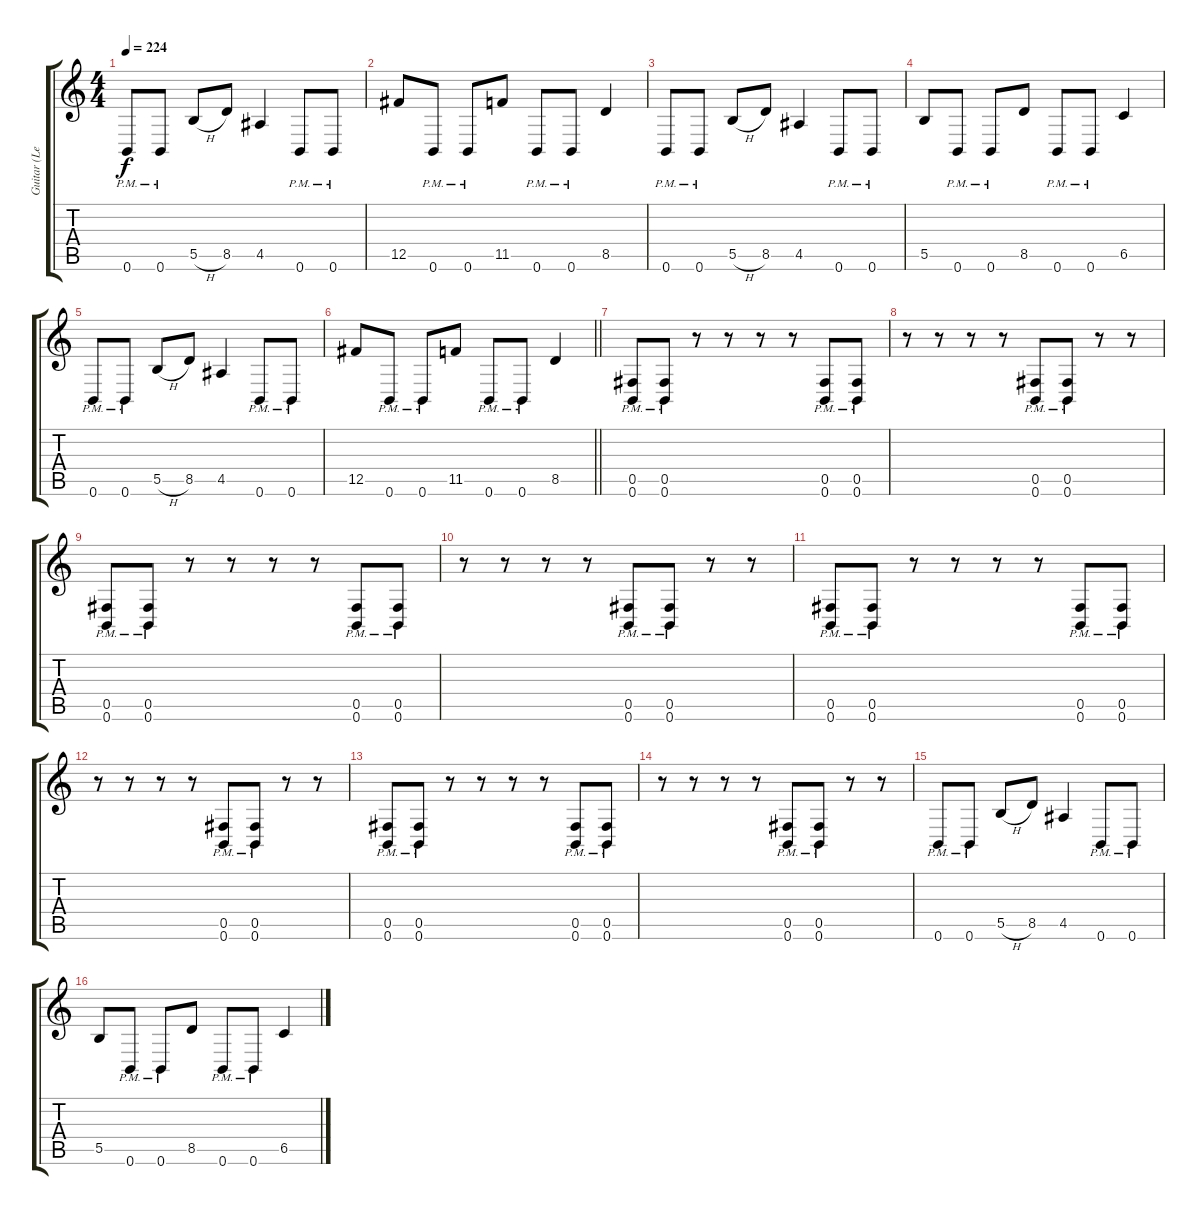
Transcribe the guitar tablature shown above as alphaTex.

\track ("Guitar (Left)" "Guitar (Le") {instrument distortionguitar}
\staff {score tabs}
\tuning (Db4 Ab3 E3 B2 Gb2 B1) {hide}
\ts (4 4)
\tempo 224
\clef g2
\ks c
0.6{pm}.8{dy f} 0.6{pm}.8 5.5{h}.8 8.5.8 4.5.4 0.6{pm}.8 0.6{pm}.8 |
12.5.8 0.6{pm}.8 0.6{pm}.8 11.5.8 0.6{pm}.8 0.6{pm}.8 8.5.4 |
0.6{pm}.8 0.6{pm}.8 5.5{h}.8 8.5.8 4.5.4 0.6{pm}.8 0.6{pm}.8 |
5.5.8 0.6{pm}.8 0.6{pm}.8 8.5.8 0.6{pm}.8 0.6{pm}.8 6.5.4 |
0.6{pm}.8 0.6{pm}.8 5.5{h}.8 8.5.8 4.5.4 0.6{pm}.8 0.6{pm}.8 |
\barLineRight lightlight
12.5.8 0.6{pm}.8 0.6{pm}.8 11.5.8 0.6{pm}.8 0.6{pm}.8 8.5.4 |
(0.5{pm} 0.6{pm}).8 (0.5{pm} 0.6{pm}).8 r.8 r.8 r.8 r.8 (0.5{pm} 0.6{pm}).8 (0.5{pm} 0.6{pm}).8 |
r.8 r.8 r.8 r.8 (0.5{pm} 0.6{pm}).8 (0.5{pm} 0.6{pm}).8 r.8 r.8 |
(0.5{pm} 0.6{pm}).8 (0.5{pm} 0.6{pm}).8 r.8 r.8 r.8 r.8 (0.5{pm} 0.6{pm}).8 (0.5{pm} 0.6{pm}).8 |
r.8 r.8 r.8 r.8 (0.5{pm} 0.6{pm}).8 (0.5{pm} 0.6{pm}).8 r.8 r.8 |
(0.5{pm} 0.6{pm}).8 (0.5{pm} 0.6{pm}).8 r.8 r.8 r.8 r.8 (0.5{pm} 0.6{pm}).8 (0.5{pm} 0.6{pm}).8 |
r.8 r.8 r.8 r.8 (0.5{pm} 0.6{pm}).8 (0.5{pm} 0.6{pm}).8 r.8 r.8 |
(0.5{pm} 0.6{pm}).8 (0.5{pm} 0.6{pm}).8 r.8 r.8 r.8 r.8 (0.5{pm} 0.6{pm}).8 (0.5{pm} 0.6{pm}).8 |
r.8 r.8 r.8 r.8 (0.5{pm} 0.6{pm}).8 (0.5{pm} 0.6{pm}).8 r.8 r.8 |
0.6{pm}.8 0.6{pm}.8 5.5{h}.8 8.5.8 4.5.4 0.6{pm}.8 0.6{pm}.8 |
5.5.8 0.6{pm}.8 0.6{pm}.8 8.5.8 0.6{pm}.8 0.6{pm}.8 6.5.4
